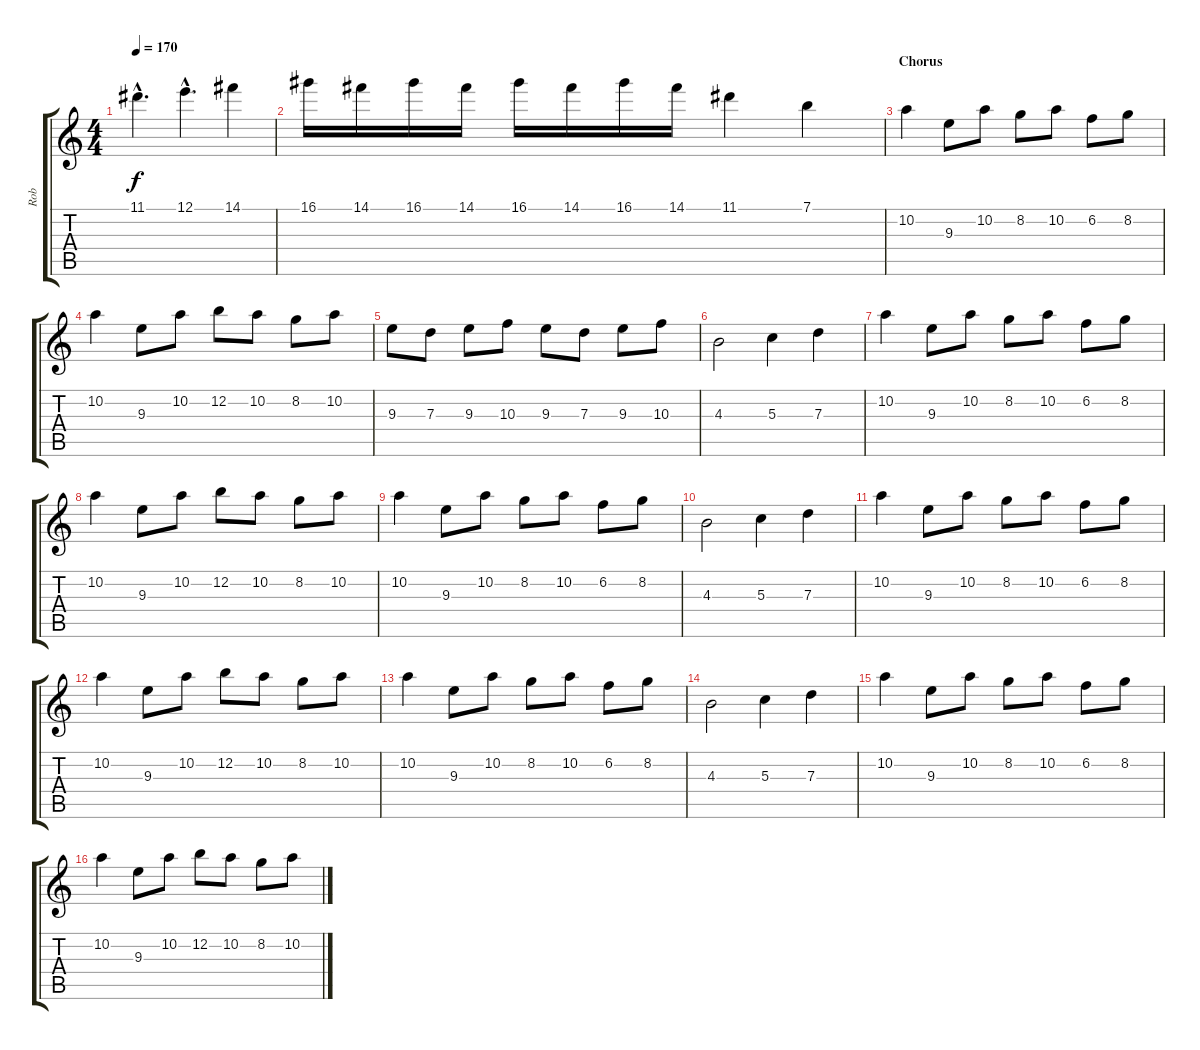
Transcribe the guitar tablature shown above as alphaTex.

\track ("Rob" "Rob") {instrument distortionguitar}
\staff {score tabs}
\tuning (E4 B3 G3 D3 A2 E2) {hide}
\ts (4 4)
\tempo 170
\clef g2
\ks c
11.1{hac}.4{d dy f} 12.1{hac}.4{d} 14.1.4 |
16.1.16 14.1.16 16.1.16 14.1.16 16.1.16 14.1.16 16.1.16 14.1.16 11.1.4 7.1.4 |
\section ("" "Chorus")
10.2.4 9.3.8 10.2.8 8.2.8 10.2.8 6.2.8 8.2.8 |
10.2.4 9.3.8 10.2.8 12.2.8 10.2.8 8.2.8 10.2.8 |
9.3.8 7.3.8 9.3.8 10.3.8 9.3.8 7.3.8 9.3.8 10.3.8 |
4.3.2 5.3.4 7.3.4 |
10.2.4 9.3.8 10.2.8 8.2.8 10.2.8 6.2.8 8.2.8 |
10.2.4 9.3.8 10.2.8 12.2.8 10.2.8 8.2.8 10.2.8 |
10.2.4 9.3.8 10.2.8 8.2.8 10.2.8 6.2.8 8.2.8 |
4.3.2 5.3.4 7.3.4 |
10.2.4 9.3.8 10.2.8 8.2.8 10.2.8 6.2.8 8.2.8 |
10.2.4 9.3.8 10.2.8 12.2.8 10.2.8 8.2.8 10.2.8 |
10.2.4 9.3.8 10.2.8 8.2.8 10.2.8 6.2.8 8.2.8 |
4.3.2 5.3.4 7.3.4 |
10.2.4 9.3.8 10.2.8 8.2.8 10.2.8 6.2.8 8.2.8 |
10.2.4 9.3.8 10.2.8 12.2.8 10.2.8 8.2.8 10.2.8
